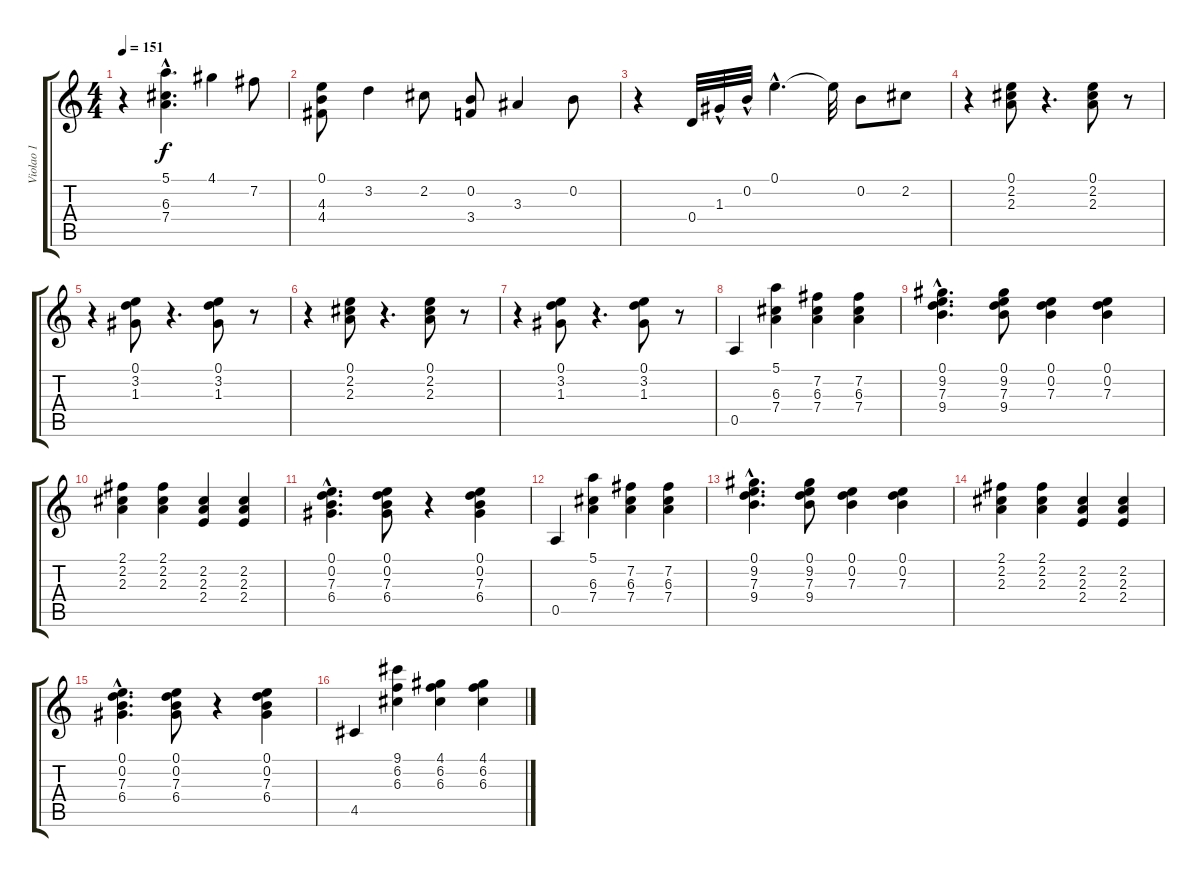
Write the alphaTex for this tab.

\track ("Violao 1" "Violao 1") {instrument acousticguitarnylon}
\staff {score tabs}
\tuning (E4 B3 G3 D3 A2 E2) {hide}
\ts (4 4)
\tempo 151
\clef g2
\ks c
r.4{dy f} (5.1{hac} 6.3{hac} 7.4{hac}).4{d} 4.1.4 7.2.8 |
(0.1 4.3 4.4).8 3.2.4 2.2.8 (0.2 3.4).8 3.3.4 0.2.8 |
r.4 0.4.32 1.3{hac}.32 0.2{hac}.32 0.1{hac}.4{d} 0.1{t}.32 0.2.8 2.2.8 |
r.4 (0.1 2.2 2.3).8 r.4{d} (0.1 2.2 2.3).8 r.8 |
r.4 (0.1 3.2 1.3).8 r.4{d} (0.1 3.2 1.3).8 r.8 |
r.4 (0.1 2.2 2.3).8 r.4{d} (0.1 2.2 2.3).8 r.8 |
r.4 (0.1 3.2 1.3).8 r.4{d} (0.1 3.2 1.3).8 r.8 |
0.5.4 (5.1 6.3 7.4).4 (7.2 6.3 7.4).4 (7.2 6.3 7.4).4 |
(0.1{hac} 9.2{hac} 7.3{hac} 9.4{hac}).4{d} (0.1 9.2 7.3 9.4).8 (0.1 0.2 7.3).4 (0.1 0.2 7.3).4 |
(2.1 2.2 2.3).4 (2.1 2.2 2.3).4 (2.2 2.3 2.4).4 (2.2 2.3 2.4).4 |
(0.1{hac} 0.2{hac} 7.3{hac} 6.4{hac}).4{d} (0.1 0.2 7.3 6.4).8 r.4 (0.1 0.2 7.3 6.4).4 |
0.5.4 (5.1 6.3 7.4).4 (7.2 6.3 7.4).4 (7.2 6.3 7.4).4 |
(0.1{hac} 9.2{hac} 7.3{hac} 9.4{hac}).4{d} (0.1 9.2 7.3 9.4).8 (0.1 0.2 7.3).4 (0.1 0.2 7.3).4 |
(2.1 2.2 2.3).4 (2.1 2.2 2.3).4 (2.2 2.3 2.4).4 (2.2 2.3 2.4).4 |
(0.1{hac} 0.2{hac} 7.3{hac} 6.4{hac}).4{d} (0.1 0.2 7.3 6.4).8 r.4 (0.1 0.2 7.3 6.4).4 |
4.5.4 (9.1 6.2 6.3).4 (4.1 6.2 6.3).4 (4.1 6.2 6.3).4
